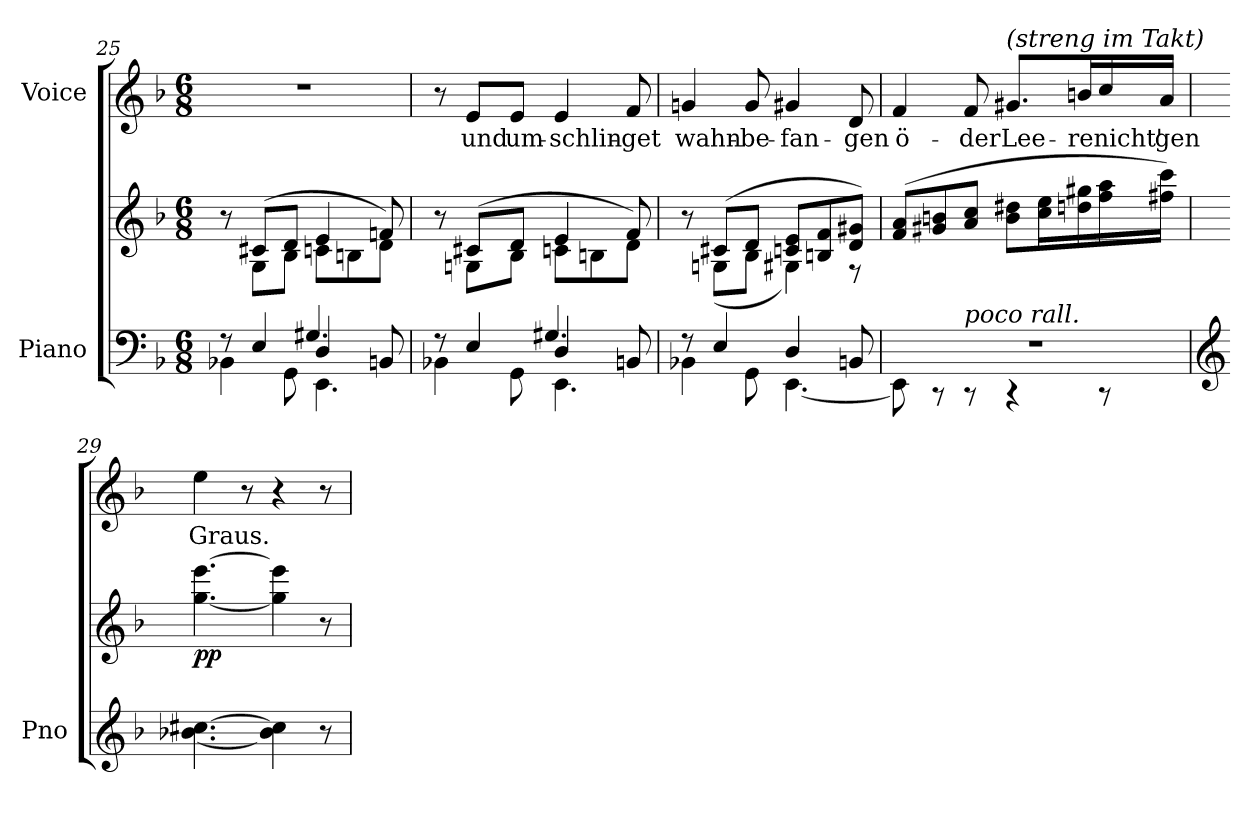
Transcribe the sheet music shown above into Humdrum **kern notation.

**kern	**kern	**dynam	**kern	**text
*part2	*part2	*part2	*part1	*part1
*staff3	*staff2	*staff2/3	*staff1	*staff1
*I"Piano	*	*	*I"Voice	*
*I'Pno	*	*	*	*
*clefF4	*clefG2	*	*clefG2	*
*k[b-]	*k[b-]	*	*k[b-]	*
*M6/8	*M6/8	*	*M6/8	*
=25	=25	=25	=25	=25
*^	*^	*	*	*
*	*^	*	*^	*	*	*
8r	4BB-X\	4.ryy	8r	4.ryy	8ryy	.	2.r	.
4E/	.	.	(8c#X/L	.	(<8G\L	.	.	.
.	8GG\	.	8d/J	.	8B-\J	.	.	.
4D/	4.EE\	4.G#X/	4e/	8cn\L	4.ryy	.	.	.
.	.	.	.	8Bn\	.	.	.	.
8BBn/)	.	.	8fn/)	(8d\J	.	.	.	.
=26	=26	=26	=26	=26	=26	=26	=26	=26
8r	4BB-X\	4.ryy	8r	4.ryy	8ryy	.	8r	.
4E/	.	.	(8c#X/L	.	(<8Gn\L	.	8e/L	und
.	8GG\	.	8d/J	.	8B-\J	.	8e/J	um-
4D/	4.EE\	4.G#X/	4e/	8cn\L	4.ryy	.	4e/	-schlin-
.	.	.	.	8Bn\	.	.	.	.
8BBn/)	.	.	8f/)	(8d\J	.	.	8f/	-get
*	*v	*v	*	*	*	*	*	*
*	*	*	*v	*v	*	*	*
=27	=27	=27	=27	=27	=27	=27
!	!	!	!	!LO:DY:b	!	!
!	!	!	!	!LO:DY:n=1:b	!	!
8r	4BB-X\	8r	8ryy	other-dynamics p	4gn/	wahn-
4E/	.	(8c#X/L	(8Gn\L	.	.	.
.	8GG\	8d/J	8B-\J	.	8g/	-be-
4D/	[4.EE\	8cn/ 8e/L	4G#X\)	.	4g#X/	-fan-
.	.	8Bn/ 8f/	.	.	.	.
8BBn/	.	8d/ 8g#X/J)	8r	.	8d/	-gen
*	*	*v	*v	*	*	*
=28	=28	=28	=28	=28	=28
2.r	8EE\]	(8f/ 8a/L	.	4f/	ö-
.	8r	8g#X/ 8bn/	.	.	.
!	!LO:TX:i:t=poco rall.	!	!	!	!
.	8r	8a/ 8cc/J	.	8f/	-der
!	!	!	!	!LO:TX:i:t=(streng im Takt)	!
.	4r	8b\ 8dd#X\L	.	8.g#X/L	Lee-
.	.	16cc\ 16ee\L	.	.	.
.	.	16ddn\ 16gg#X\	.	16bn/L	-re
.	8r	16ff\ 16aa\	.	16cc/	nicht'
.	.	16ff#X\ 16ccc\JJ)	.	16a/JJ	-gen
*v	*v	*	*	*	*
=29	=29	=29	=29	=29
*clefG2	*	*	*	*
!	!	!LO:DY:b	!	!
[4.b-X\ [4.cc#X\	[4.gg\ [4.eee\	pp	4ee\	Graus.
.	.	.	8r	.
4b-\] 4cc#\]	4gg\] 4eee\]	.	4r	.
8r	8r	.	8r	.
=	=	=	=	=
*-	*-	*-	*-	*-
